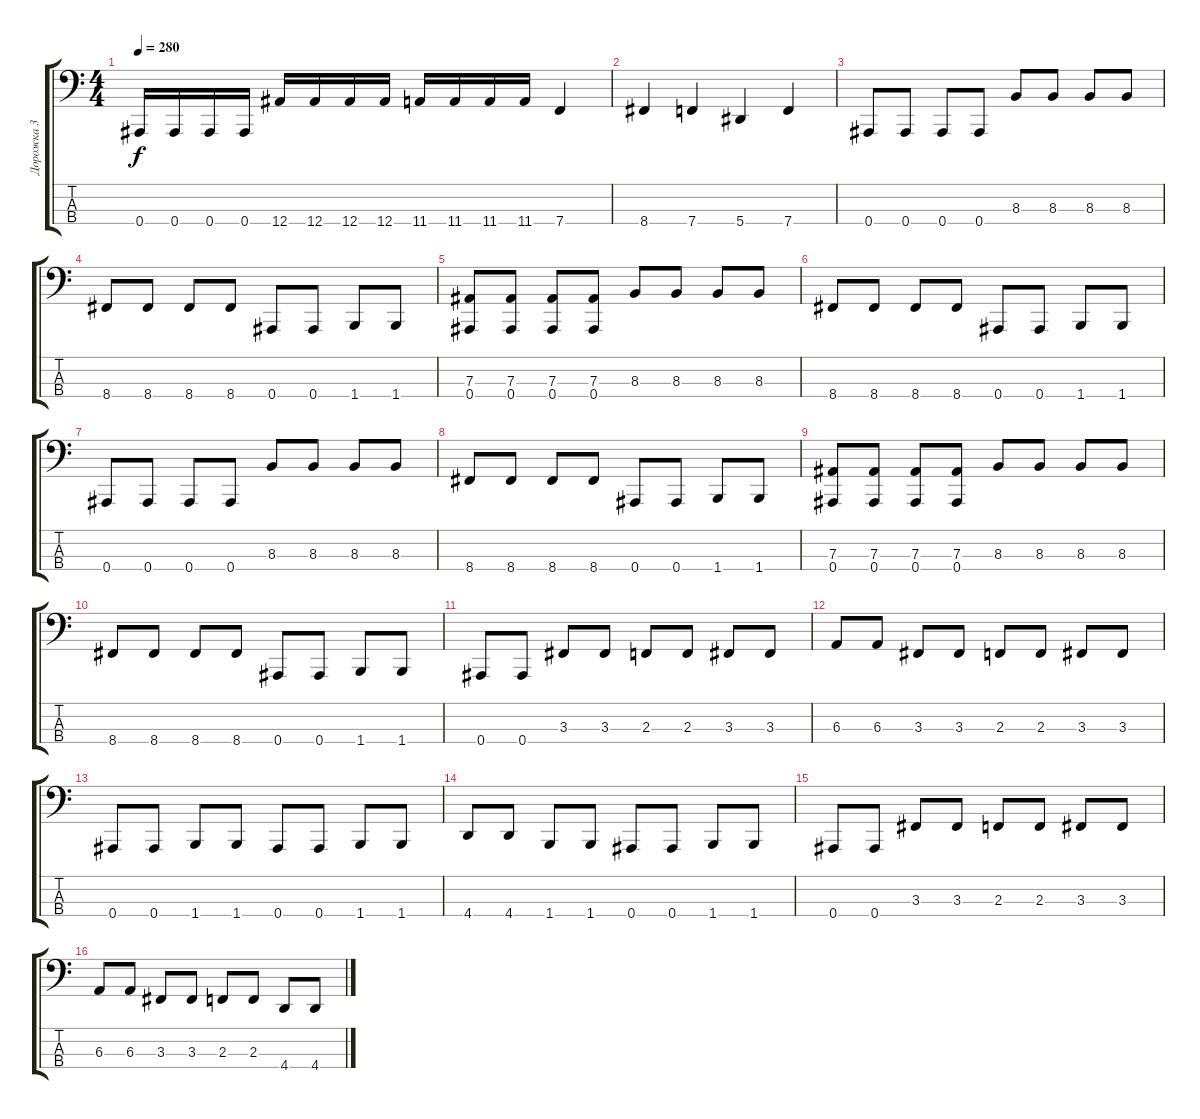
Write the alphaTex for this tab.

\track ("Дорожка 3" "Дорожка 3") {instrument electricbassfinger}
\staff {score tabs}
\tuning (Db2 Ab1 Eb1 Bb0) {hide}
\ts (4 4)
\tempo 280
\clef f4
\ks c
0.4.16{dy f} 0.4.16 0.4.16 0.4.16 12.4.16 12.4.16 12.4.16 12.4.16 11.4.16 11.4.16 11.4.16 11.4.16 7.4.4 |
8.4.4 7.4.4 5.4.4 7.4.4 |
0.4.8 0.4.8 0.4.8 0.4.8 8.3.8 8.3.8 8.3.8 8.3.8 |
8.4.8 8.4.8 8.4.8 8.4.8 0.4.8 0.4.8 1.4.8 1.4.8 |
(7.3 0.4).8 (7.3 0.4).8 (7.3 0.4).8 (7.3 0.4).8 8.3.8 8.3.8 8.3.8 8.3.8 |
8.4.8 8.4.8 8.4.8 8.4.8 0.4.8 0.4.8 1.4.8 1.4.8 |
0.4.8 0.4.8 0.4.8 0.4.8 8.3.8 8.3.8 8.3.8 8.3.8 |
8.4.8 8.4.8 8.4.8 8.4.8 0.4.8 0.4.8 1.4.8 1.4.8 |
(7.3 0.4).8 (7.3 0.4).8 (7.3 0.4).8 (7.3 0.4).8 8.3.8 8.3.8 8.3.8 8.3.8 |
8.4.8 8.4.8 8.4.8 8.4.8 0.4.8 0.4.8 1.4.8 1.4.8 |
0.4.8 0.4.8 3.3.8 3.3.8 2.3.8 2.3.8 3.3.8 3.3.8 |
6.3.8 6.3.8 3.3.8 3.3.8 2.3.8 2.3.8 3.3.8 3.3.8 |
0.4.8 0.4.8 1.4.8 1.4.8 0.4.8 0.4.8 1.4.8 1.4.8 |
4.4.8 4.4.8 1.4.8 1.4.8 0.4.8 0.4.8 1.4.8 1.4.8 |
0.4.8 0.4.8 3.3.8 3.3.8 2.3.8 2.3.8 3.3.8 3.3.8 |
6.3.8 6.3.8 3.3.8 3.3.8 2.3.8 2.3.8 4.4.8 4.4.8
